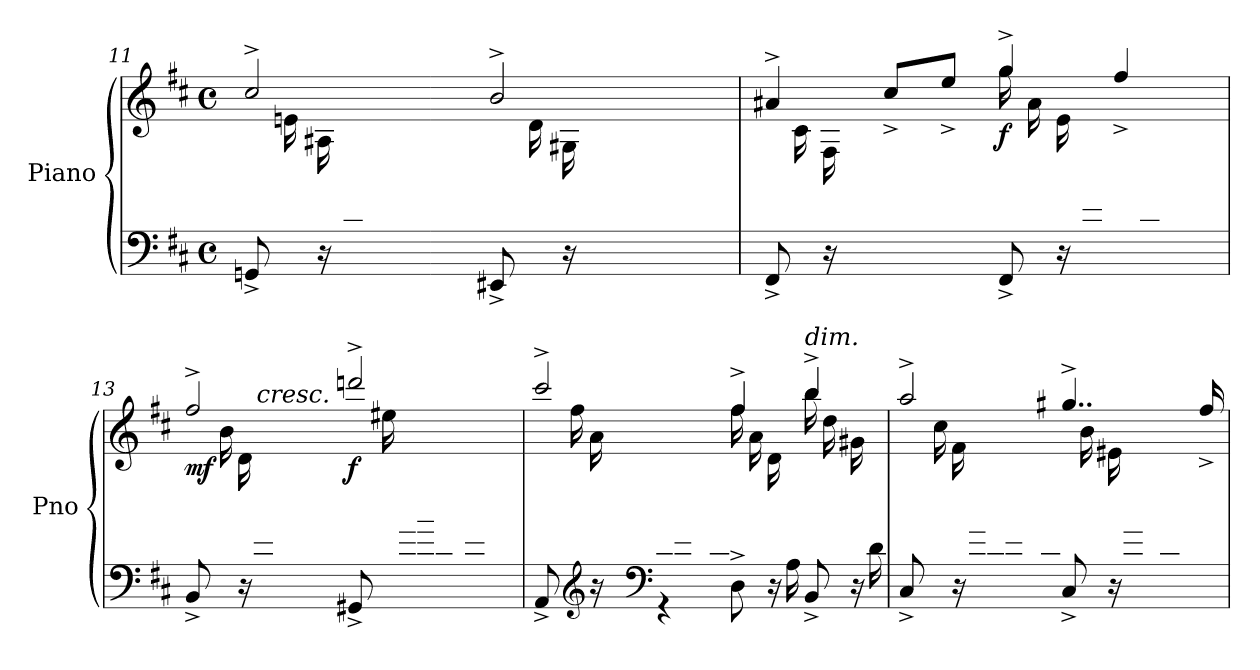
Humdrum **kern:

**kern	**kern	**dynam
*part1	*part1	*part1
*staff2	*staff1	*staff1/2
*I"Piano	*	*
*I'Pno	*	*
!!LO:LB:g=z
*clefF4	*clefG2	*
*k[f#c#]	*k[f#c#]	*
*M4/4	*M4/4	*
*met(c)	*met(c)	*
=11	=11	=11
*^	*^	*
8.ryy	8GGn^/	2cc#^/	16cc#\LLyy	.
.	.	.	16en\	.
.	16r	.	16A#X\	.
16c#/	16ryy	.	16ryy	.
*	*	*v	*v	*
16En/	4ryy	.	.
16G/	.	.	.
16AA#X/	.	.	.
16E/JJ	.	.	.
*	*	*^	*
8.ryy	8EE#X^/	2b^/	16b\LLyy	.
.	.	.	16d\	.
.	16r	.	16G#X\	.
16B/	16ryy	.	4ryy	.
16D/	4ryy	.	.	.
16E#X/	.	.	.	.
16GG#X/	.	.	.	.
16D/JJ	.	.	16ryy	.
=12	=12	=12	=12	=12
8.ryy	8FF#^/	4a#X^/	16a#\LLyy	.
.	.	.	16c#\	.
.	16r	.	16F#\	.
16A#X/	16ryy	.	16ryy	.
*	*	*v	*v	*
16C#/	4ryy	8cc#^/L	.
16F#/	.	.	.
16AA#X/	.	8ee^/J	.
16C#/JJ	.	.	.
*	*	*^	*
!	!	!	!	!LO:DY:b
8.ryy	8FF#^/	4gg^/	16gg\LL	f
.	.	.	16a#\	.
.	16r	.	16e\	.
16f#/	16ryy	.	4ryy	.
16A#/	4ryy	4ff#^/	.	.
16c#/	.	.	.	.
16E/	.	.	.	.
16A#/JJ	.	.	16ryy	.
!!LO:LB:g=z	!!
=13	=13	=13	=13	=13
!	!	!	!	!LO:DY:b
8.ryy	8BB^/	2ff#^/	16ff#\LLyy	mf
.	.	.	16b\	.
.	16r	.	16d\	.
!	!	!	!LO:TX:a:i:t=cresc.	!
16f#/	16ryy	.	16ryy	.
*	*	*v	*v	*
16F#/	4ryy	.	.
16B/	.	.	.
16D/	.	.	.
16F#/JJ	.	.	.
*	*	*^	*
!	!	!	!	!LO:DY:b
8ryy	8GG#X^/	2dddn^/	16ddd\LLyy	f
.	.	.	16ee#X\	.
16g#X/	16ryy	.	4.ryy	.
16b/	16ryy	.	.	.
16d/	4ryy	.	.	.
16e#X/	.	.	.	.
16G#X/	.	.	.	.
16B/JJ	.	.	.	.
=14	=14	=14	=14	=14
8.ryy	8AA^/	2ccc#^/	16ccc#\LLyy	.
.	.	.	16ff#\	.
*clefG2	*	*	*	*
.	16r	.	16a\	.
16cc#/	16ryy	.	16ryy	.
*	*	*v	*v	*
*clefF4	*	*	*
16c#/	4r	.	.
16f#/	.	.	.
16A/	.	.	.
16c#/JJ	.	.	.
*	*	*^	*
8.ryy	8D^\	4ff#^/	16ff#\LL	.
.	.	.	16a\	.
.	16r	.	16d\	.
16A/JJ	16A\	.	16ryy	.
!	!	!LO:TX:a:i:t=dim.	!	!
8.ryy	8BB^/	4bb^/	16bb\LL	.
.	.	.	16dd\	.
.	16r	.	16g#X\	.
16d/JJ	16d\	.	16ryy	.
!!LO:LB:g=z	!!
=15	=15	=15	=15	=15
8.ryy	8C#^/	2aa^/	16aa\LLyy	.
.	.	.	16cc#\	.
.	16r	.	16f#\	.
16a/	16ryy	.	16ryy	.
*	*	*v	*v	*
16c#/	4ryy	.	.
16f#/	.	.	.
16A/	.	.	.
16c#/JJ	.	.	.
*	*	*^	*
8.ryy	8C#^/	4..gg#X^/	16gg#\LLyy	.
.	.	.	16b\	.
.	16r	.	16e#X\	.
16g#X/	16ryy	.	4ryy	.
16B/	4ryy	.	.	.
16c#/	.	.	.	.
16E#X/	.	.	.	.
16B/JJ	.	16ff#^/	16ryy	.
*v	*v	*	*	*
*	*v	*v	*
=	=	=
*-	*-	*-
